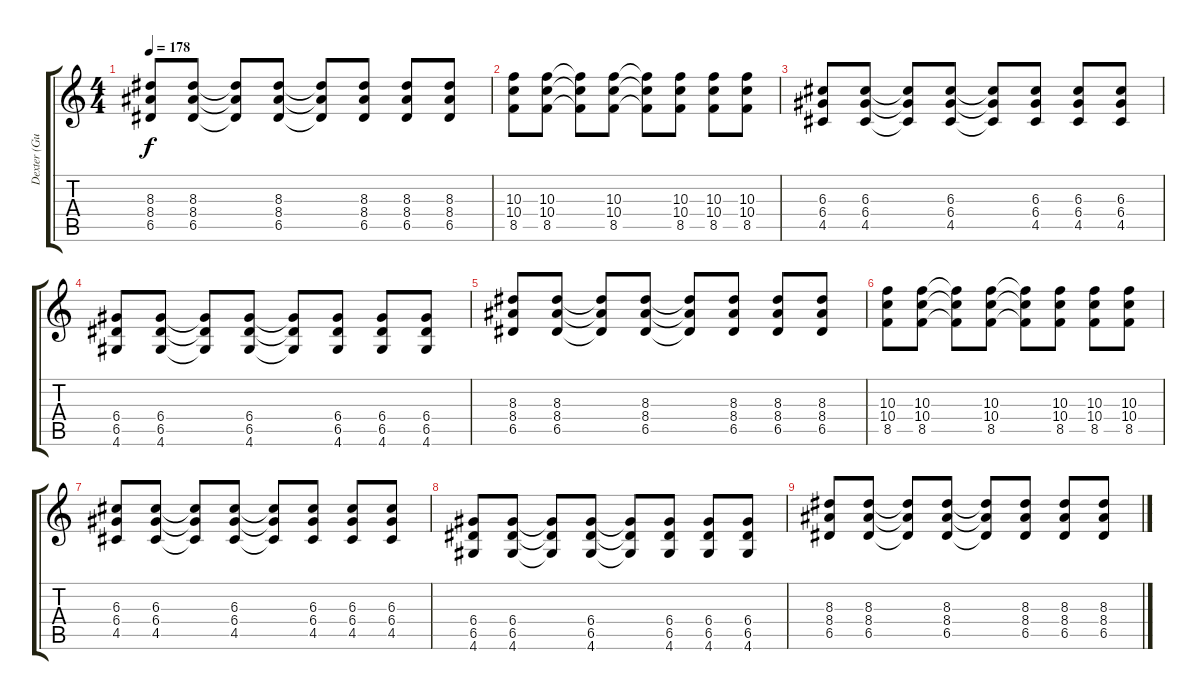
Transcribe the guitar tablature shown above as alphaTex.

\track ("Dexter (Guitar)" "Dexter (Gu") {instrument distortionguitar}
\staff {score tabs}
\tuning (E4 B3 G3 D3 A2 E2) {hide}
\ts (4 4)
\tempo 178
\clef g2
\ks c
(8.3 8.4 6.5).8{dy f} (8.3 8.4 6.5).8 (8.3{t} 8.4{t} 6.5{t}).8 (8.3 8.4 6.5).8 (8.3{t} 8.4{t} 6.5{t}).8 (8.3 8.4 6.5).8 (8.3 8.4 6.5).8 (8.3 8.4 6.5).8 |
(10.3 10.4 8.5).8 (10.3 10.4 8.5).8 (10.3{t} 10.4{t} 8.5{t}).8 (10.3 10.4 8.5).8 (10.3{t} 10.4{t} 8.5{t}).8 (10.3 10.4 8.5).8 (10.3 10.4 8.5).8 (10.3 10.4 8.5).8 |
(6.3 6.4 4.5).8 (6.3 6.4 4.5).8 (6.3{t} 6.4{t} 4.5{t}).8 (6.3 6.4 4.5).8 (6.3{t} 6.4{t} 4.5{t}).8 (6.3 6.4 4.5).8 (6.3 6.4 4.5).8 (6.3 6.4 4.5).8 |
(6.4 6.5 4.6).8 (6.4 6.5 4.6).8 (6.4{t} 6.5{t} 4.6{t}).8 (6.4 6.5 4.6).8 (6.4{t} 6.5{t} 4.6{t}).8 (6.4 6.5 4.6).8 (6.4 6.5 4.6).8 (6.4 6.5 4.6).8 |
(8.3 8.4 6.5).8 (8.3 8.4 6.5).8 (8.3{t} 8.4{t} 6.5{t}).8 (8.3 8.4 6.5).8 (8.3{t} 8.4{t} 6.5{t}).8 (8.3 8.4 6.5).8 (8.3 8.4 6.5).8 (8.3 8.4 6.5).8 |
(10.3 10.4 8.5).8 (10.3 10.4 8.5).8 (10.3{t} 10.4{t} 8.5{t}).8 (10.3 10.4 8.5).8 (10.3{t} 10.4{t} 8.5{t}).8 (10.3 10.4 8.5).8 (10.3 10.4 8.5).8 (10.3 10.4 8.5).8 |
(6.3 6.4 4.5).8 (6.3 6.4 4.5).8 (6.3{t} 6.4{t} 4.5{t}).8 (6.3 6.4 4.5).8 (6.3{t} 6.4{t} 4.5{t}).8 (6.3 6.4 4.5).8 (6.3 6.4 4.5).8 (6.3 6.4 4.5).8 |
(6.4 6.5 4.6).8 (6.4 6.5 4.6).8 (6.4{t} 6.5{t} 4.6{t}).8 (6.4 6.5 4.6).8 (6.4{t} 6.5{t} 4.6{t}).8 (6.4 6.5 4.6).8 (6.4 6.5 4.6).8 (6.4 6.5 4.6).8 |
(8.3 8.4 6.5).8 (8.3 8.4 6.5).8 (8.3{t} 8.4{t} 6.5{t}).8 (8.3 8.4 6.5).8 (8.3{t} 8.4{t} 6.5{t}).8 (8.3 8.4 6.5).8 (8.3 8.4 6.5).8 (8.3 8.4 6.5).8
